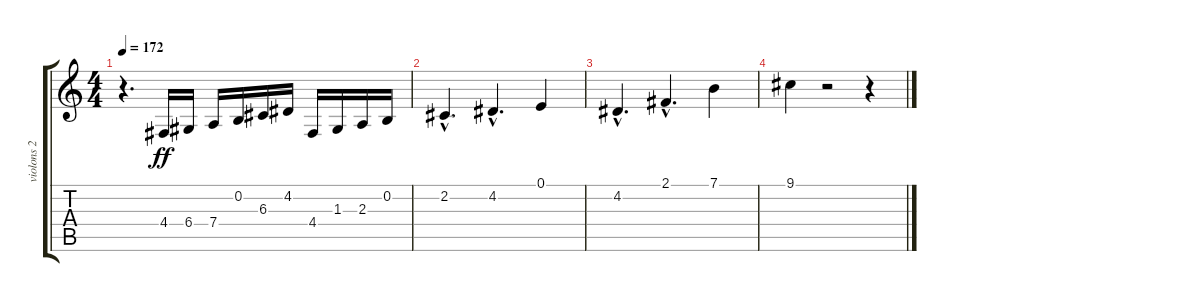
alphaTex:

\track ("violons 2" "violons 2") {instrument stringensemble1}
\staff {score tabs}
\tuning (E4 B3 G3 D3 A2 E2) {hide}
\ts (4 4)
\tempo 172
\clef g2
\ks c
r.4{d dy ff instrument stringensemble1} 4.4.16 6.4.16 7.4.16 0.2.16 6.3.16 4.2.16 4.4.16 1.3.16 2.3.16 0.2.16 |
2.2{hac}.4{d} 4.2{hac}.4{d} 0.1.4 |
4.2{hac}.4{d} 2.1{hac}.4{d} 7.1.4 |
9.1.4 r.2 r.4
